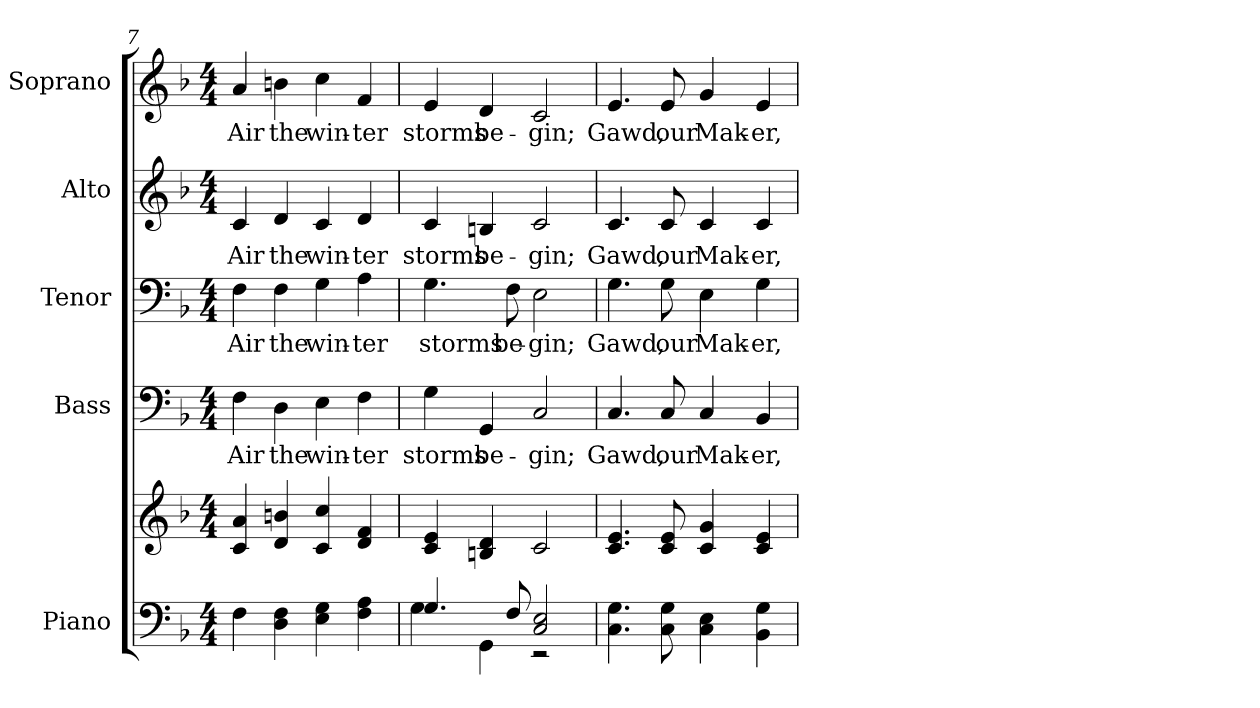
**kern	**kern	**kern	**text	**kern	**text	**kern	**text	**kern	**text
*part5	*part5	*part4	*part4	*part3	*part3	*part2	*part2	*part1	*part1
*staff6	*staff5	*staff4	*staff4	*staff3	*staff3	*staff2	*staff2	*staff1	*staff1
*I"Piano	*	*I"Bass	*	*I"Tenor	*	*I"Alto	*	*I"Soprano	*
*I'Pno.	*	*I'B.	*	*I'T.	*	*I'A.	*	*I'S.	*
!!LO:PB:g=z
*clefF4	*clefG2	*clefF4	*	*clefF4	*	*clefG2	*	*clefG2	*
*k[b-]	*k[b-]	*k[b-]	*	*k[b-]	*	*k[b-]	*	*k[b-]	*
*F:	*F:	*F:	*	*F:	*	*F:	*	*F:	*
*M4/4	*M4/4	*M4/4	*	*M4/4	*	*M4/4	*	*M4/4	*
=7	=7	=7	=7	=7	=7	=7	=7	=7	=7
!	!	!	!LO:LY:b:color=#000000	!	!	!	!	!	!
!	!	!	!	!	!LO:LY:b:color=#000000	!	!	!	!
!	!	!	!	!	!	!	!LO:LY:b:color=#000000	!	!
!	!	!	!	!	!	!	!	!	!LO:LY:b:color=#000000
4Fi\	4ci/ 4ai	4Fi\	Air	4Fi\	Air	4ci/	Air	4ai/	Air
!	!	!	!LO:LY:b:color=#000000	!	!	!	!	!	!
!	!	!	!	!	!LO:LY:b:color=#000000	!	!	!	!
!	!	!	!	!	!	!	!LO:LY:b:color=#000000	!	!
!	!	!	!	!	!	!	!	!	!LO:LY:b:color=#000000
4Di\ 4Fi	4di/ 4bni	4Di\	the	4Fi\	the	4di/	the	4bni\	the
!	!	!	!LO:LY:b:color=#000000	!	!	!	!	!	!
!	!	!	!	!	!LO:LY:b:color=#000000	!	!	!	!
!	!	!	!	!	!	!	!LO:LY:b:color=#000000	!	!
!	!	!	!	!	!	!	!	!	!LO:LY:b:color=#000000
4Ei\ 4Gi	4ci/ 4cci	4Ei\	win-	4Gi\	win-	4ci/	win-	4cci\	win-
!	!	!	!LO:LY:b:color=#000000	!	!	!	!	!	!
!	!	!	!	!	!LO:LY:b:color=#000000	!	!	!	!
!	!	!	!	!	!	!	!LO:LY:b:color=#000000	!	!
!	!	!	!	!	!	!	!	!	!LO:LY:b:color=#000000
4Fi\ 4Ai	4di/ 4fi	4Fi\	-ter	4Ai\	-ter	4di/	-ter	4fi/	-ter
=8	=8	=8	=8	=8	=8	=8	=8	=8	=8
*^	*	*	*	*	*	*	*	*	*
!	!	!	!	!LO:LY:b:color=#000000	!	!	!	!	!	!
!	!	!	!	!	!	!LO:LY:b:color=#000000	!	!	!	!
!	!	!	!	!	!	!	!	!LO:LY:b:color=#000000	!	!
!	!	!	!	!	!	!	!	!	!	!LO:LY:b:color=#000000
4.Gi/	4Gi\	4ci/ 4ei	4Gi\	storms	4.Gi\	storms	4ci/	storms	4ei/	storms
!	!	!	!	!LO:LY:b:color=#000000	!	!	!	!	!	!
!	!	!	!	!	!	!	!	!LO:LY:b:color=#000000	!	!
!	!	!	!	!	!	!	!	!	!	!LO:LY:b:color=#000000
.	4GGi\	4Bni/ 4di	4GGi/	be-	.	.	4Bni/	be-	4di/	be-
!	!	!	!	!	!	!LO:LY:b:color=#000000	!	!	!	!
8Fi/	.	.	.	.	8Fi\	be-	.	.	.	.
!	!	!	!	!LO:LY:b:color=#000000	!	!	!	!	!	!
!	!	!	!	!	!	!LO:LY:b:color=#000000	!	!	!	!
!	!	!	!	!	!	!	!	!LO:LY:b:color=#000000	!	!
!	!	!	!	!	!	!	!	!	!	!LO:LY:b:color=#000000
2Ci/ 2Ei	2r	2ci/	2Ci/	-gin;	2Ei\	-gin;	2ci/	-gin;	2ci/	-gin;
*v	*v	*	*	*	*	*	*	*	*	*
!!LO:PB:g=z
=9	=9	=9	=9	=9	=9	=9	=9	=9	=9
*^	*	*	*	*	*	*	*	*	*
!	!	!	!	!LO:LY:b:color=#000000	!	!	!	!	!	!
*v	*v	*	*	*	*	*	*	*	*	*
*^	*	*	*	*	*	*	*	*	*
!	!	!	!	!	!	!LO:LY:b:color=#000000	!	!	!	!
*v	*v	*	*	*	*	*	*	*	*	*
*^	*	*	*	*	*	*	*	*	*
!	!	!	!	!	!	!	!	!LO:LY:b:color=#000000	!	!
*v	*v	*	*	*	*	*	*	*	*	*
*^	*	*	*	*	*	*	*	*	*
!	!	!	!	!	!	!	!	!	!	!LO:LY:b:color=#000000
*v	*v	*	*	*	*	*	*	*	*	*
4.Ci\ 4.Gi	4.ci/ 4.ei	4.Ci/	Gawd,	4.Gi\	Gawd,	4.ci/	Gawd,	4.ei/	Gawd,
!	!	!	!LO:LY:b:color=#000000	!	!	!	!	!	!
!	!	!	!	!	!LO:LY:b:color=#000000	!	!	!	!
!	!	!	!	!	!	!	!LO:LY:b:color=#000000	!	!
!	!	!	!	!	!	!	!	!	!LO:LY:b:color=#000000
8Ci\ 8Gi	8ci/ 8ei	8Ci/	our	8Gi\	our	8ci/	our	8ei/	our
!	!	!	!LO:LY:b:color=#000000	!	!	!	!	!	!
!	!	!	!	!	!LO:LY:b:color=#000000	!	!	!	!
!	!	!	!	!	!	!	!LO:LY:b:color=#000000	!	!
!	!	!	!	!	!	!	!	!	!LO:LY:b:color=#000000
4Ci\ 4Ei	4ci/ 4gi	4Ci/	Mak-	4Ei\	Mak-	4ci/	Mak-	4gi/	Mak-
!	!	!	!LO:LY:b:color=#000000	!	!	!	!	!	!
!	!	!	!	!	!LO:LY:b:color=#000000	!	!	!	!
!	!	!	!	!	!	!	!LO:LY:b:color=#000000	!	!
!	!	!	!	!	!	!	!	!	!LO:LY:b:color=#000000
4BB-i\ 4Gi	4ci/ 4ei	4BB-i/	-er,	4Gi\	-er,	4ci/	-er,	4ei/	-er,
=	=	=	=	=	=	=	=	=	=
*-	*-	*-	*-	*-	*-	*-	*-	*-	*-
